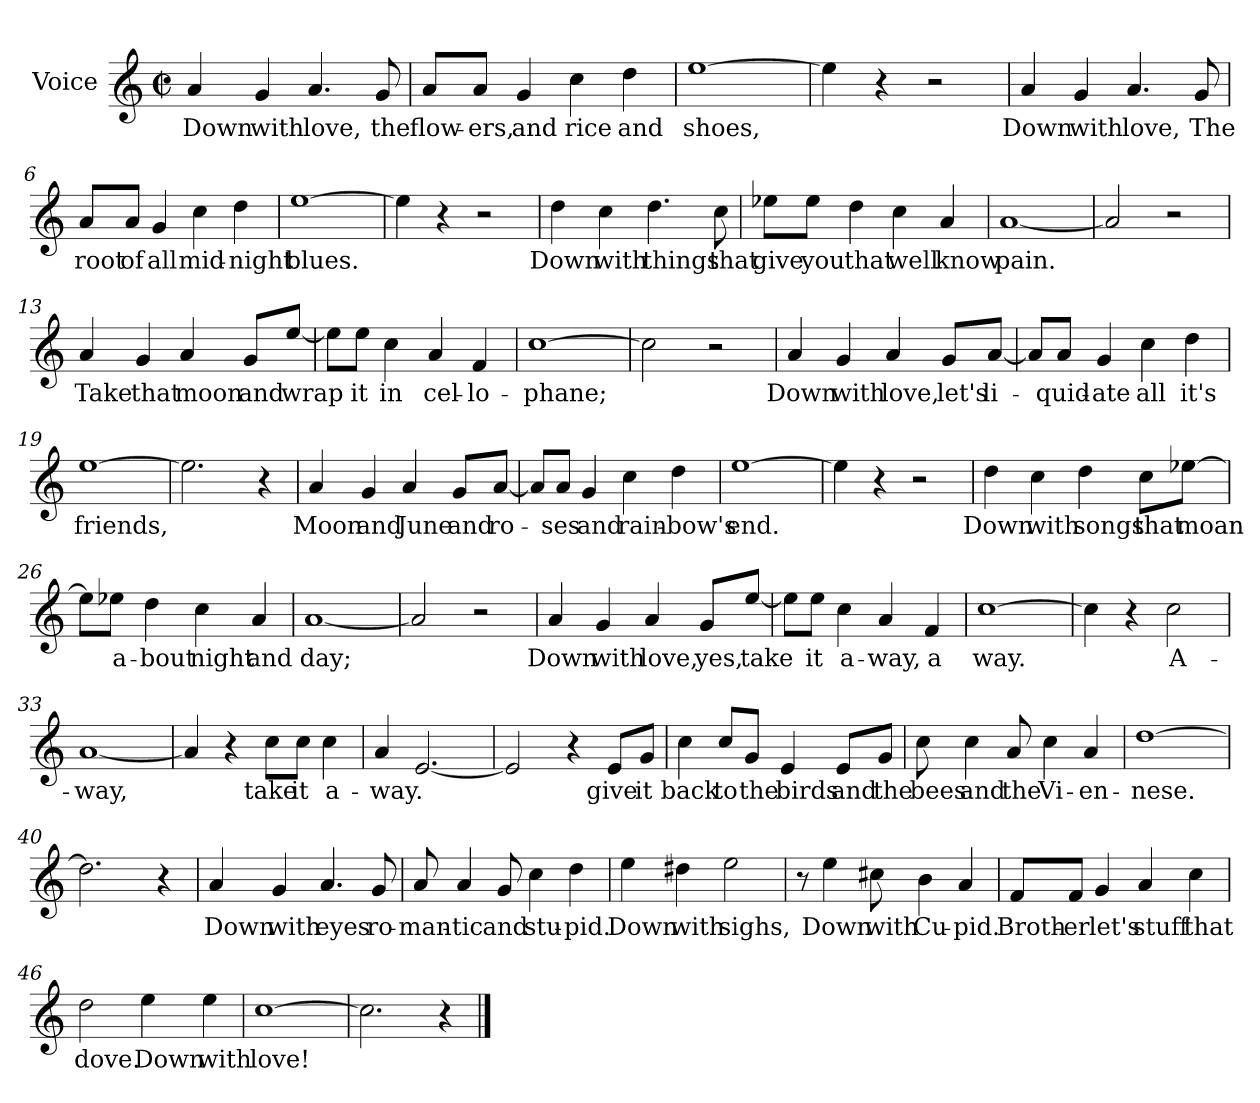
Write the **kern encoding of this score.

**kern	**text	**text
*part1	*part1	*part1
*staff1	*staff1	*staff1
*I"Voice	*	*
*I'Vo.	*	*
*clefG2	*	*
*k[]	*	*
*C:	*	*
*M2/2	*	*
*met(c|)	*	*
=1	=1	=1
4a/	Down	.
4g/	with	.
4.a/	love,	.
8g/	the	.
=2	=2	=2
8a/L	flow-	.
8a/J	-ers,	.
4g/	and	.
4cc\	rice	.
4dd\	and	.
=3	=3	=3
[1ee	shoes,	.
=4	=4	=4
4ee\]	.	.
4r	.	.
2r	.	.
!!LO:LB:g=z
=5	=5	=5
4a/	Down	.
4g/	with	.
4.a/	love,	.
8g/	The	.
=6	=6	=6
8a/L	root	.
8a/J	of	.
4g/	all	.
4cc\	mid-	.
4dd\	-night	.
=7	=7	=7
[1ee	blues.	.
=8	=8	=8
4ee\]	.	.
4r	.	.
2r	.	.
!!LO:LB:g=z
=9	=9	=9
4dd\	Down	.
4cc\	with	.
4.dd\	things	.
8cc\	that	.
=10	=10	=10
8ee-X\L	give	.
8ee-\J	you	.
4dd\	that	.
4cc\	well	.
4a/	know	.
=11	=11	=11
[1a	pain.	.
=12	=12	=12
2a/]	.	.
2r	.	.
!!LO:LB:g=z
=13	=13	=13
4a/	Take	.
4g/	that	.
4a/	moon	.
8g/L	and	.
[8ee/J	wrap	.
=14	=14	=14
8ee\L]	.	.
8ee\J	it	.
4cc\	in	.
4a/	cel-	.
4f/	-lo-	.
=15	=15	=15
[1cc	-phane;	.
=16	=16	=16
2cc\]	.	.
2r	.	.
!!LO:LB:g=z
=17	=17	=17
4a/	Down	.
4g/	with	.
4a/	love,	.
8g/L	let's	.
[8a/J	li-	.
=18	=18	=18
8a/L]	.	.
8a/J	-quid-	.
4g/	-ate	.
4cc\	all	.
4dd\	it's	.
=19	=19	=19
[1ee	friends,	.
=20	=20	=20
2.ee\]	.	.
4r	.	.
!!LO:LB:g=z
=21	=21	=21
4a/	Moon	.
4g/	and	.
4a/	June	.
8g/L	and	.
[8a/J	ro-	.
=22	=22	=22
8a/L]	.	.
8a/J	-ses	.
4g/	and	.
4cc\	rain-	.
4dd\	-bow's	.
=23	=23	=23
[1ee	end.	.
=24	=24	=24
4ee\]	.	.
4r	.	.
2r	.	.
!!LO:LB:g=z
=25	=25	=25
4dd\	Down	.
4cc\	with	.
4dd\	songs	.
8cc\L	that	.
[8ee-X\J	moan	.
=26	=26	=26
8ee-\L]	.	.
8ee-\J	a-	.
4dd\	-bout	.
4cc\	night	.
4a/	and	.
=27	=27	=27
[1a	day;	.
=28	=28	=28
2a/]	.	.
2r	.	.
!!LO:LB:g=z
=29	=29	=29
4a/	Down	.
4g/	with	.
4a/	love,	.
8g/L	yes,	.
[8ee/J	take	.
=30	=30	=30
8ee\L]	.	.
8ee\J	it	.
4cc\	a-	.
4a/	-way,	.
4f/	a	.
=31	=31	=31
[1cc	way.	.
=32	=32	=32
4cc\]	.	.
4r	.	.
2cc\	A-	.
!!LO:PB:g=z
=33	=33	=33
[1a	-way,	.
=34	=34	=34
4a/]	.	.
4r	.	.
8cc\L	take	.
8cc\J	it	.
4cc\	a-	.
=35	=35	=35
4a/	-way.	.
[2.e/	.	.
=36	=36	=36
2e/]	.	.
4r	.	.
8e/L	give	.
8g/J	it	.
!!LO:LB:g=z
=37	=37	=37
4cc\	back	.
8cc/L	to	.
8g/J	the	.
4e/	birds	.
8e/L	and	.
8g/J	the	.
=38	=38	=38
8cc\	bees	.
4cc\	and	.
8a/	the	.
4cc\	Vi-	.
4a/	-en-	.
=39	=39	=39
[1dd	-nese.	.
=40	=40	=40
2.dd\]	.	.
4r	.	.
!!LO:LB:g=z
=41	=41	=41
4a/	Down	.
4g/	with	.
4.a/	eyes	.
8g/	ro-	.
=42	=42	=42
8a/	-man-	.
4a/	-tic	.
8g/	and	.
4cc\	stu-	.
4dd\	-pid.	.
=43	=43	=43
4ee\	Down	.
4dd#X\	with	.
2ee\	sighs,	.
=44	=44	=44
8r	.	.
4ee\	Down	.
8cc#X\	with	.
4b\	Cu-	.
4a/	-pid.	.
!!LO:LB:g=z
=45	=45	=45
8f/L	Broth-	.
8f/J	-er	.
4g/	let's	.
4a/	stuff	.
4cc\	that	.
=46	=46	=46
2dd\	dove.	.
4ee\	Down	.
4ee\	with	.
=47	=47	=47
[1cc	love!	.
=48	=48	=48
2.cc\]	.	.
4r	.	.
==	==	==
*-	*-	*-
